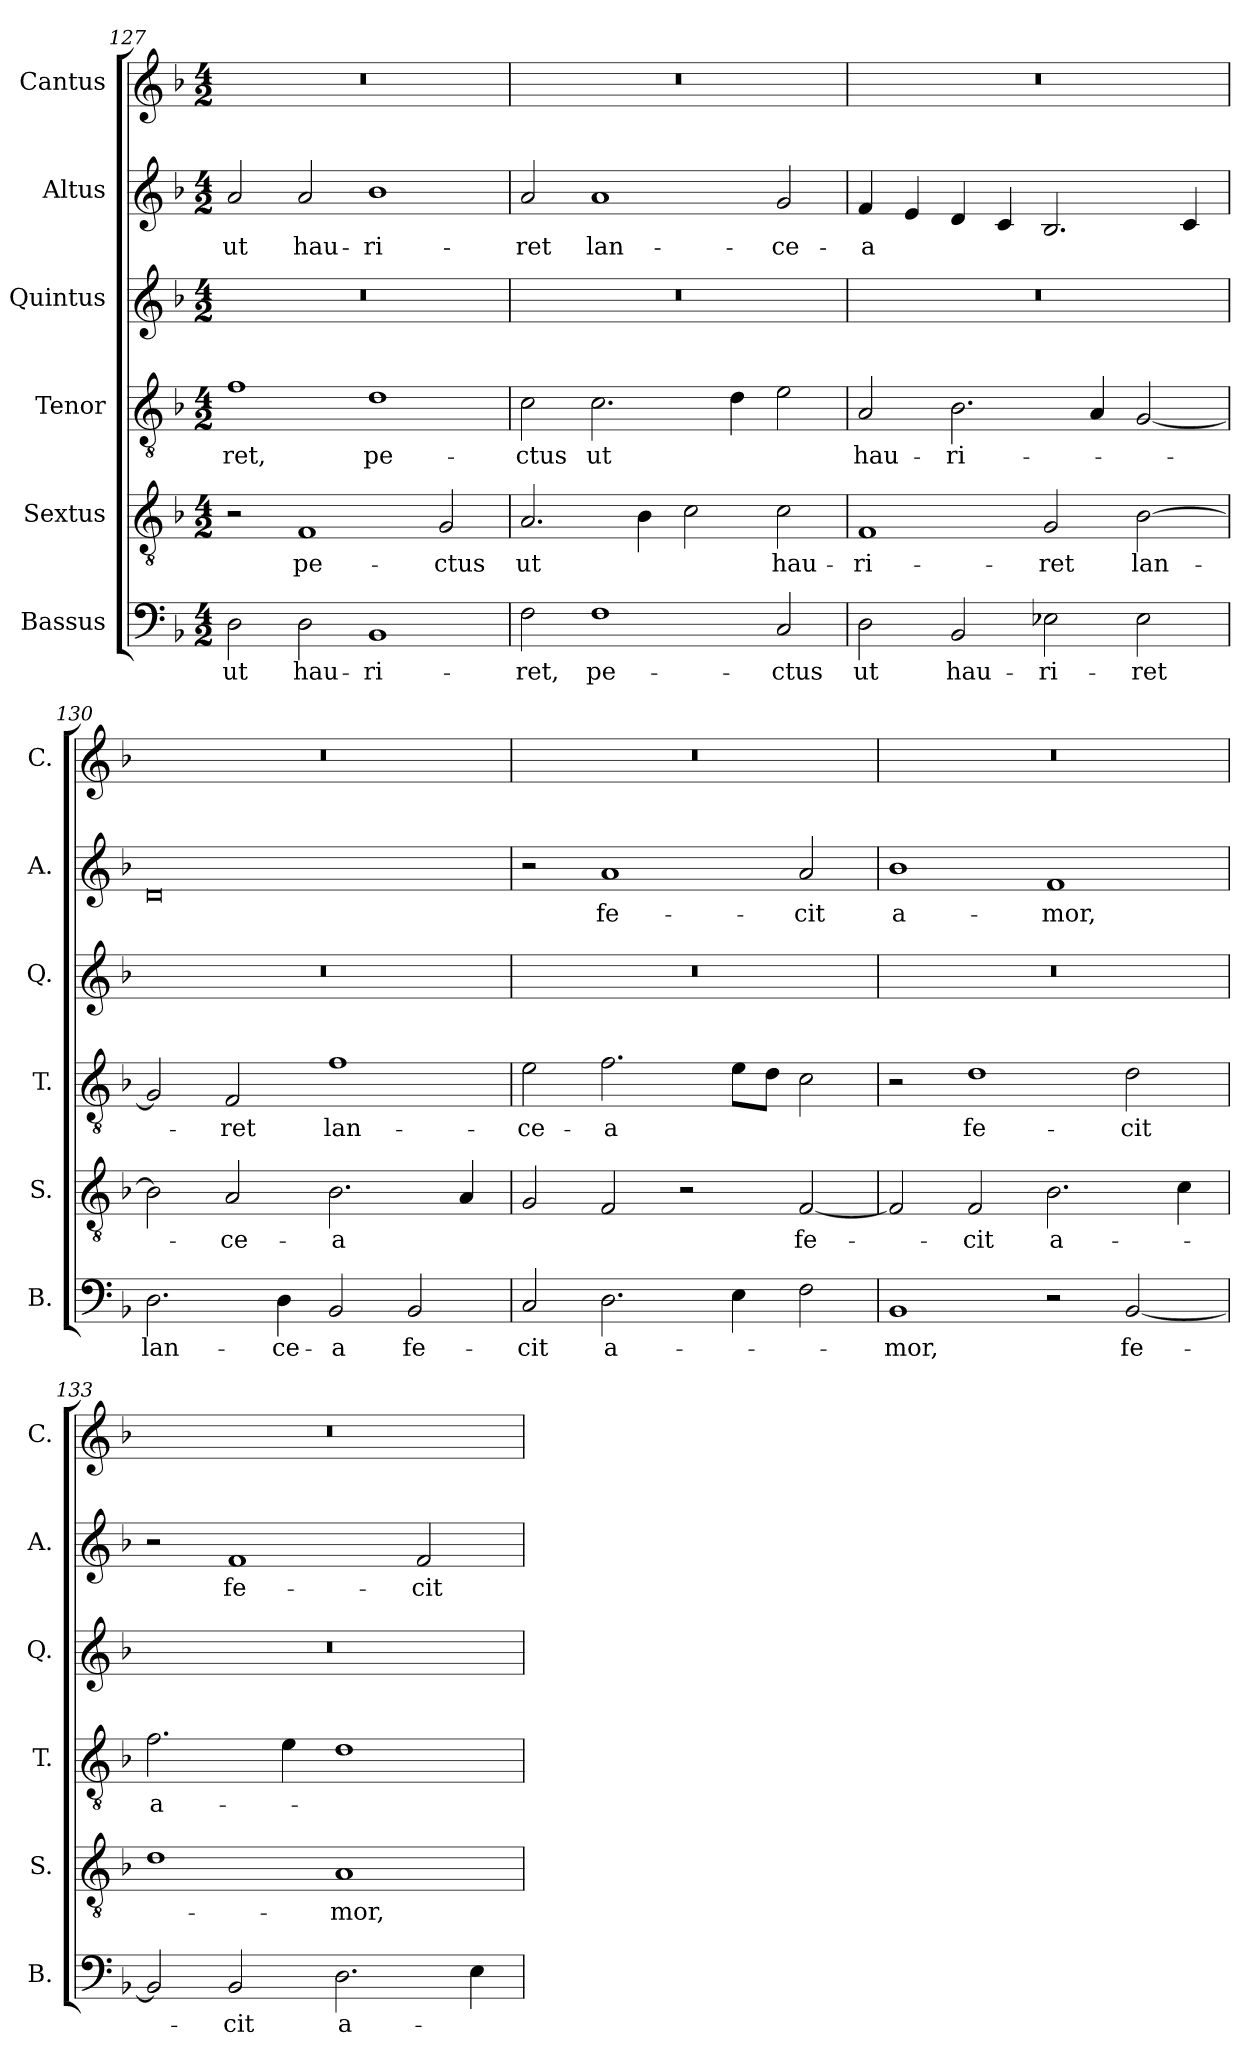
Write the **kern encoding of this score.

**kern	**text	**kern	**text	**kern	**text	**kern	**kern	**text	**kern
*part6	*part6	*part5	*part5	*part4	*part4	*part3	*part2	*part2	*part1
*staff6	*staff6	*staff5	*staff5	*staff4	*staff4	*staff3	*staff2	*staff2	*staff1
*I"Bassus	*	*I"Sextus	*	*I"Tenor	*	*I"Quintus	*I"Altus	*	*I"Cantus
*I'B.	*	*I'S.	*	*I'T.	*	*I'Q.	*I'A.	*	*I'C.
*clefF4	*	*clefGv2	*	*clefGv2	*	*clefG2	*clefG2	*	*clefG2
*k[b-]	*	*k[b-]	*	*k[b-]	*	*k[b-]	*k[b-]	*	*k[b-]
*M4/2	*	*M4/2	*	*M4/2	*	*M4/2	*M4/2	*	*M4/2
=127	=127	=127	=127	=127	=127	=127	=127	=127	=127
2D\	ut	2r	.	1f	-ret,	0r	2a/	ut	0r
2D\	hau-	1F	pe-	.	.	.	2a/	hau-	.
1BB-	-ri-	.	.	1d	pe-	.	1b-	-ri-	.
.	.	2G/	-ctus	.	.	.	.	.	.
!!LO:LB:g=z
=128	=128	=128	=128	=128	=128	=128	=128	=128	=128
2F\	-ret,	2.A/	ut	2c\	-ctus	0r	2a/	-ret	0r
1F	pe-	.	.	2.c\	ut	.	1a	lan-	.
.	.	4B-\	.	.	.	.	.	.	.
.	.	2c\	.	.	.	.	.	.	.
.	.	.	.	4d\	.	.	.	.	.
2C/	-ctus	2c\	hau-	2e\	.	.	2g/	-ce-	.
=129	=129	=129	=129	=129	=129	=129	=129	=129	=129
2D\	ut	1F	-ri-	2A/	hau-	0r	4f/	-a	0r
.	.	.	.	.	.	.	4e/	.	.
2BB-/	hau-	.	.	2.B-\	-ri-	.	4d/	.	.
.	.	.	.	.	.	.	4c/	.	.
2E-X\	-ri-	2G/	-ret	.	.	.	2.B-/	.	.
.	.	.	.	4A/	.	.	.	.	.
2E-\	-ret	[2B-\	lan-	[2G/	.	.	.	.	.
.	.	.	.	.	.	.	4c/	.	.
=130	=130	=130	=130	=130	=130	=130	=130	=130	=130
2.D\	lan-	2B-\]	.	2G/]	.	0r	0d	.	0r
.	.	2A/	-ce-	2F/	-ret	.	.	.	.
4D\	-ce-	.	.	.	.	.	.	.	.
2BB-/	-a	2.B-\	-a	1f	lan-	.	.	.	.
2BB-/	fe-	.	.	.	.	.	.	.	.
.	.	4A/	.	.	.	.	.	.	.
=131	=131	=131	=131	=131	=131	=131	=131	=131	=131
2C/	-cit	2G/	.	2e\	-ce-	0r	2r	.	0r
2.D\	a-	2F/	.	2.f\	-a	.	1a	fe-	.
.	.	2r	.	.	.	.	.	.	.
4E\	.	.	.	8e\L	.	.	.	.	.
.	.	.	.	8d\J	.	.	.	.	.
2F\	.	[2F/	fe-	2c\	.	.	2a/	-cit	.
=132	=132	=132	=132	=132	=132	=132	=132	=132	=132
1BB-	-mor,	2F/]	.	2r	.	0r	1b-	a-	0r
.	.	2F/	-cit	1d	fe-	.	.	.	.
2r	.	2.B-\	a-	.	.	.	1f	-mor,	.
[2BB-/	fe-	.	.	2d\	-cit	.	.	.	.
.	.	4c\	.	.	.	.	.	.	.
=133	=133	=133	=133	=133	=133	=133	=133	=133	=133
2BB-/]	.	1d	.	2.f\	a-	0r	2r	.	0r
2BB-/	-cit	.	.	.	.	.	1f	fe-	.
.	.	.	.	4e\	.	.	.	.	.
2.D\	a-	1A	-mor,	1d	.	.	.	.	.
.	.	.	.	.	.	.	2f/	-cit	.
4E\	.	.	.	.	.	.	.	.	.
=	=	=	=	=	=	=	=	=	=
*-	*-	*-	*-	*-	*-	*-	*-	*-	*-
